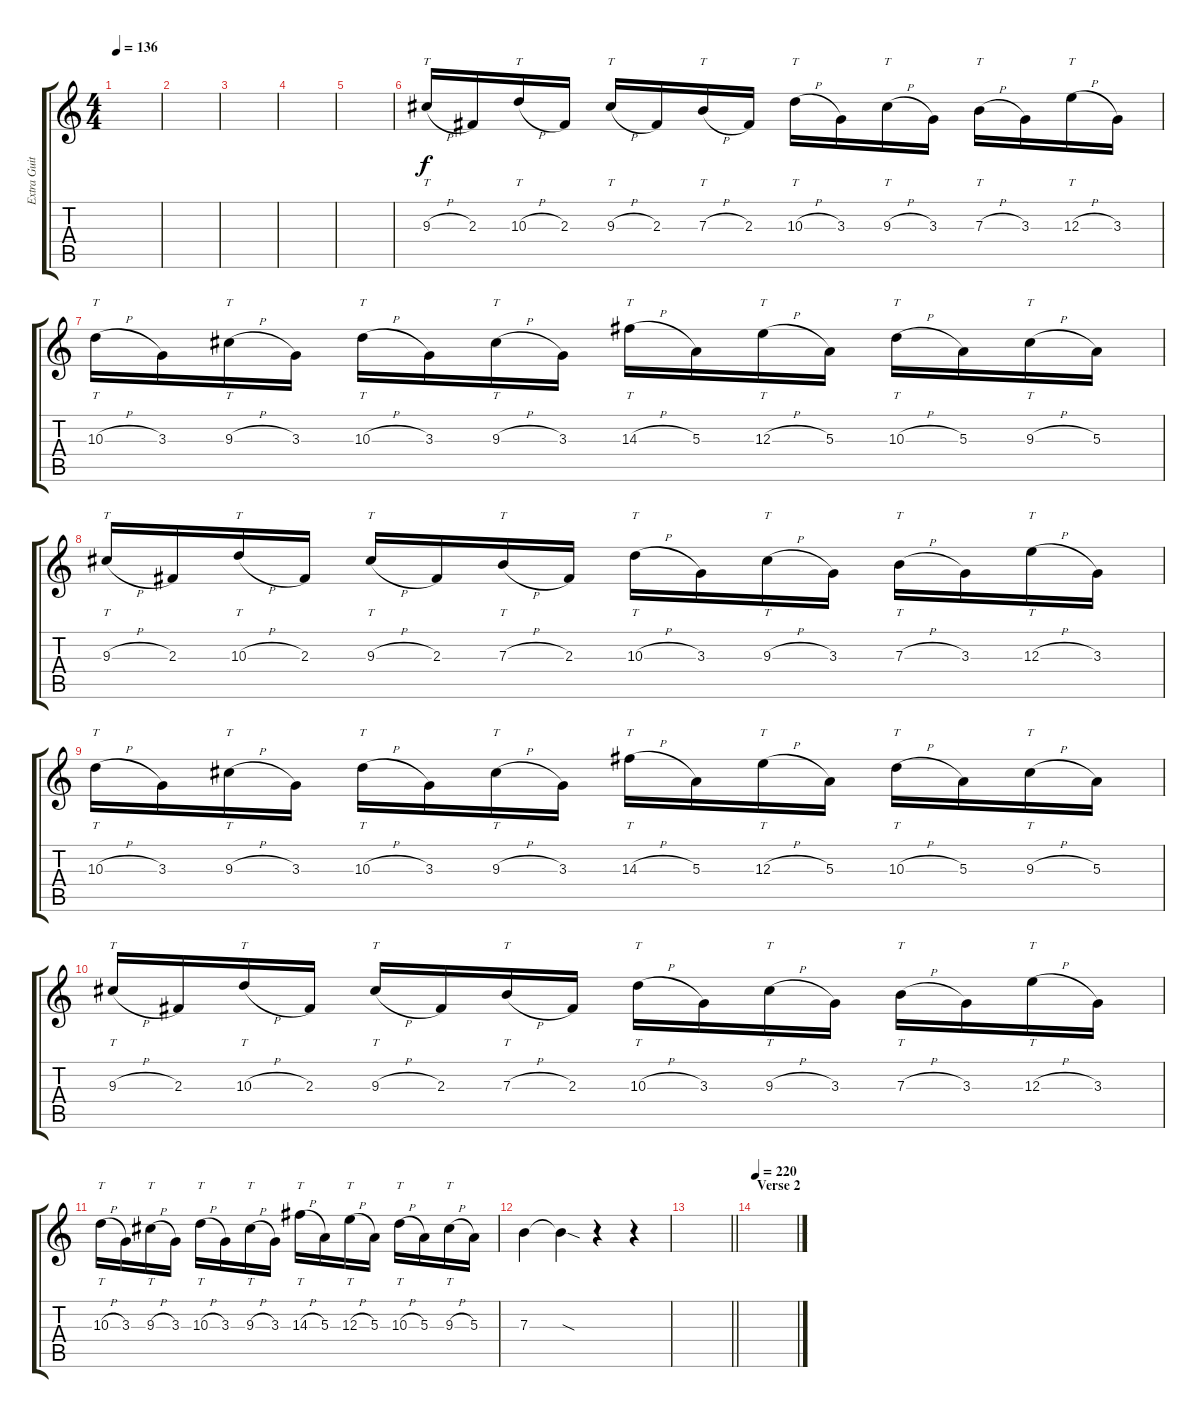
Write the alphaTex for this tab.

\track ("Extra Guitar" "Extra Guit") {instrument distortionguitar}
\staff {score tabs}
\tuning (Db4 Ab3 E3 B2 Gb2 B1) {hide}
\ts (4 4)
\tempo 136
\clef g2
\ks c
|
|
|
|
|
9.3{h}.16{tt volume 16} 2.3.16 10.3{h}.16{tt} 2.3.16 9.3{h}.16{tt} 2.3.16 7.3{h}.16{tt} 2.3.16 10.3{h}.16{tt} 3.3.16 9.3{h}.16{tt} 3.3.16 7.3{h}.16{tt} 3.3.16 12.3{h}.16{tt} 3.3.16 |
10.3{h}.16{tt} 3.3.16 9.3{h}.16{tt} 3.3.16 10.3{h}.16{tt} 3.3.16 9.3{h}.16{tt} 3.3.16 14.3{h}.16{tt} 5.3.16 12.3{h}.16{tt} 5.3.16 10.3{h}.16{tt} 5.3.16 9.3{h}.16{tt} 5.3.16 |
9.3{h}.16{tt} 2.3.16 10.3{h}.16{tt} 2.3.16 9.3{h}.16{tt} 2.3.16 7.3{h}.16{tt} 2.3.16 10.3{h}.16{tt} 3.3.16 9.3{h}.16{tt} 3.3.16 7.3{h}.16{tt} 3.3.16 12.3{h}.16{tt} 3.3.16 |
10.3{h}.16{tt} 3.3.16 9.3{h}.16{tt} 3.3.16 10.3{h}.16{tt} 3.3.16 9.3{h}.16{tt} 3.3.16 14.3{h}.16{tt} 5.3.16 12.3{h}.16{tt} 5.3.16 10.3{h}.16{tt} 5.3.16 9.3{h}.16{tt} 5.3.16 |
9.3{h}.16{tt} 2.3.16 10.3{h}.16{tt} 2.3.16 9.3{h}.16{tt} 2.3.16 7.3{h}.16{tt} 2.3.16 10.3{h}.16{tt} 3.3.16 9.3{h}.16{tt} 3.3.16 7.3{h}.16{tt} 3.3.16 12.3{h}.16{tt} 3.3.16 |
10.3{h}.16{tt} 3.3.16 9.3{h}.16{tt} 3.3.16 10.3{h}.16{tt} 3.3.16 9.3{h}.16{tt} 3.3.16 14.3{h}.16{tt} 5.3.16 12.3{h}.16{tt} 5.3.16 10.3{h}.16{tt} 5.3.16 9.3{h}.16{tt} 5.3.16 |
7.3.4 7.3{sod t}.4 r.4 r.4 |
\barLineRight lightlight
|
\section ("" "Verse 2")
\tempo 220
